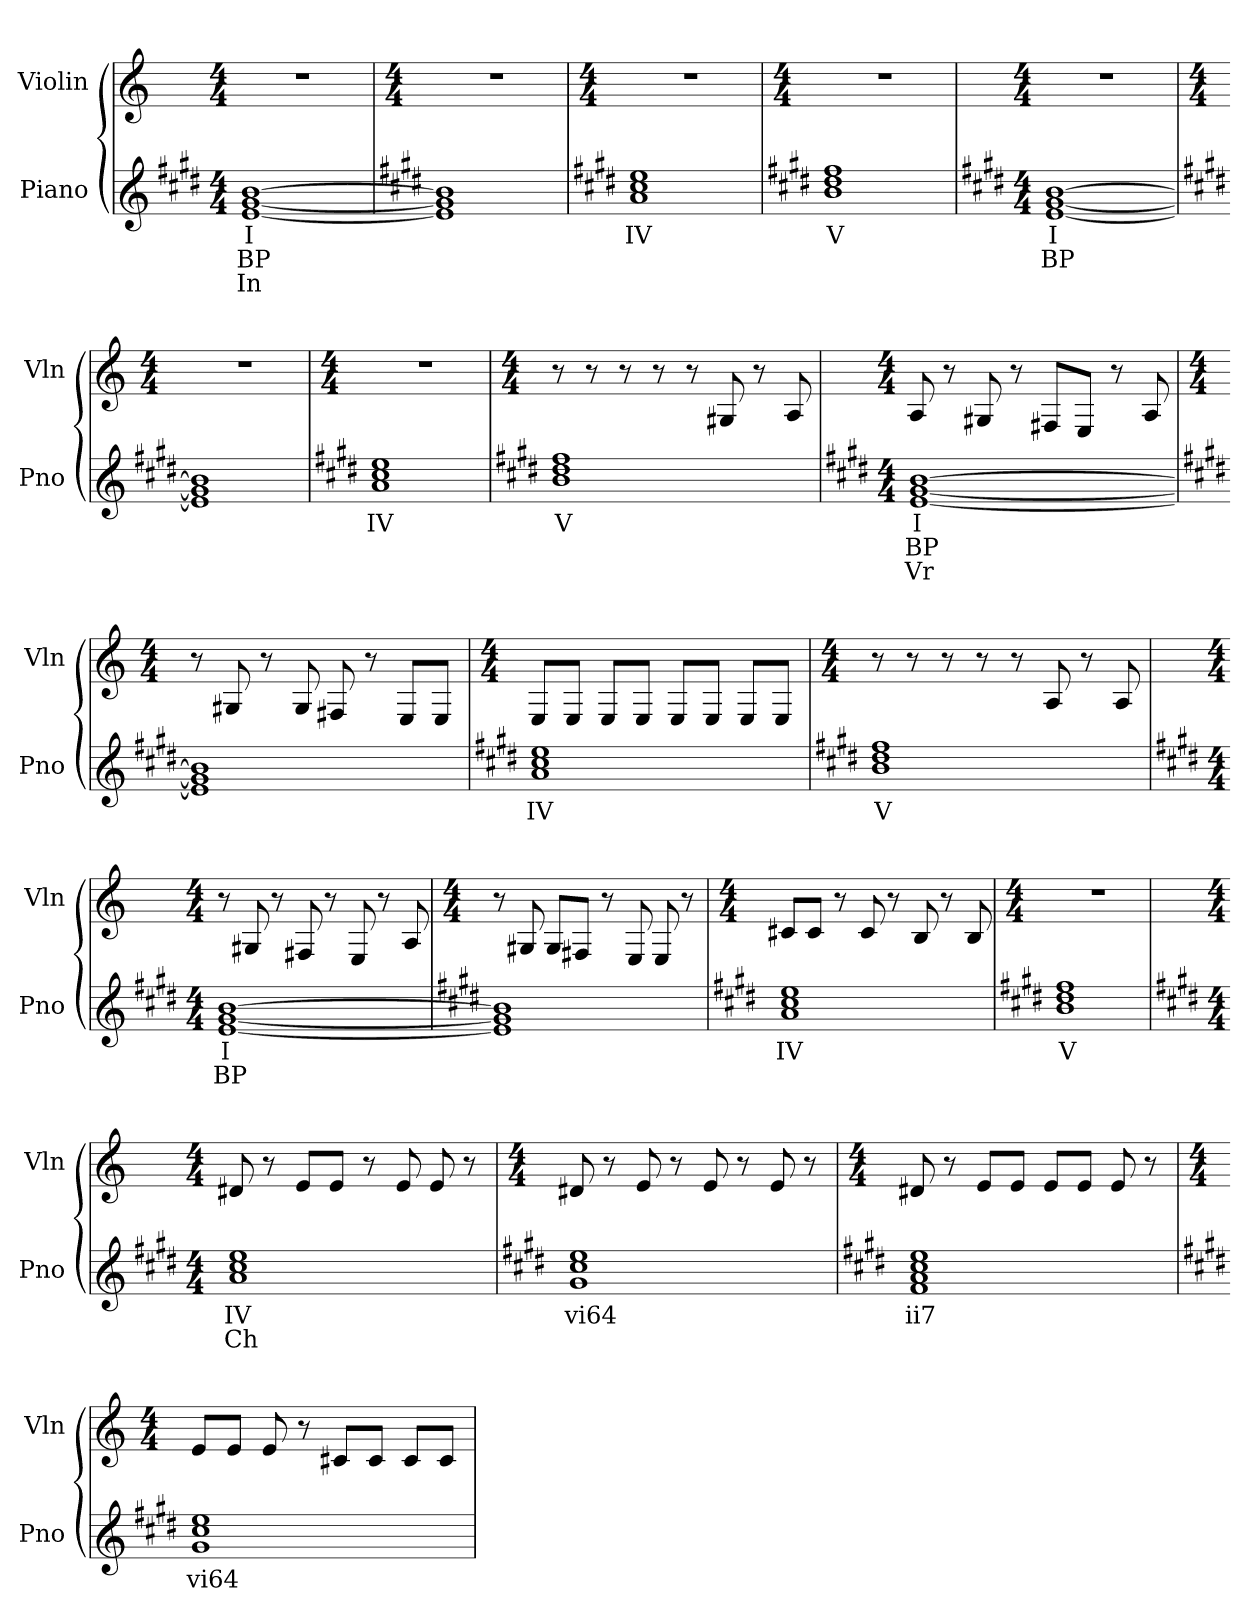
**kern	**text	**text	**text	**kern
*part2	*part2	*part2	*part2	*part1
*staff2	*staff2	*staff2	*staff2	*staff1
*I"Piano	*	*	*	*I"Violin
*I'Pno	*	*	*	*I'Vln
*k[f#c#g#d#]	*	*	*	*
*E:	*	*	*	*
*M4/4	*	*	*	*M4/4
=	=	=	=	=
[1e [1g# [1b	I	BP	In	1r
=	=	=	=	=
*k[f#c#g#d#]	*	*	*	*
*E:	*	*	*	*
*	*	*	*	*M4/4
1e] 1g#] 1b]	.	.	.	1r
=	=	=	=	=
*k[f#c#g#d#]	*	*	*	*
*E:	*	*	*	*
*	*	*	*	*M4/4
1a 1cc# 1ee	IV	.	.	1r
=	=	=	=	=
*k[f#c#g#d#]	*	*	*	*
*E:	*	*	*	*
*	*	*	*	*M4/4
1b 1dd# 1ff#	V	.	.	1r
=	=	=	=	=
*k[f#c#g#d#]	*	*	*	*
*E:	*	*	*	*
*M4/4	*	*	*	*M4/4
[1e [1g# [1b	I	BP	.	1r
=	=	=	=	=
*k[f#c#g#d#]	*	*	*	*
*E:	*	*	*	*
*	*	*	*	*M4/4
1e] 1g#] 1b]	.	.	.	1r
=	=	=	=	=
*k[f#c#g#d#]	*	*	*	*
*E:	*	*	*	*
*	*	*	*	*M4/4
1a 1cc# 1ee	IV	.	.	1r
=	=	=	=	=
*k[f#c#g#d#]	*	*	*	*
*E:	*	*	*	*
*	*	*	*	*M4/4
1b 1dd# 1ff#	V	.	.	8r
.	.	.	.	8r
.	.	.	.	8r
.	.	.	.	8r
.	.	.	.	8r
.	.	.	.	8G#X
.	.	.	.	8r
.	.	.	.	8A
=	=	=	=	=
*k[f#c#g#d#]	*	*	*	*
*E:	*	*	*	*
*M4/4	*	*	*	*M4/4
[1e [1g# [1b	I	BP	Vr	8A
.	.	.	.	8r
.	.	.	.	8G#X
.	.	.	.	8r
.	.	.	.	8F#XL
.	.	.	.	8EJ
.	.	.	.	8r
.	.	.	.	8A
=	=	=	=	=
*k[f#c#g#d#]	*	*	*	*
*E:	*	*	*	*
*	*	*	*	*M4/4
1e] 1g#] 1b]	.	.	.	8r
.	.	.	.	8G#X
.	.	.	.	8r
.	.	.	.	8G#
.	.	.	.	8F#X
.	.	.	.	8r
.	.	.	.	8EL
.	.	.	.	8EJ
=	=	=	=	=
*k[f#c#g#d#]	*	*	*	*
*E:	*	*	*	*
*	*	*	*	*M4/4
1a 1cc# 1ee	IV	.	.	8EL
.	.	.	.	8EJ
.	.	.	.	8EL
.	.	.	.	8EJ
.	.	.	.	8EL
.	.	.	.	8EJ
.	.	.	.	8EL
.	.	.	.	8EJ
=	=	=	=	=
*k[f#c#g#d#]	*	*	*	*
*E:	*	*	*	*
*	*	*	*	*M4/4
1b 1dd# 1ff#	V	.	.	8r
.	.	.	.	8r
.	.	.	.	8r
.	.	.	.	8r
.	.	.	.	8r
.	.	.	.	8A
.	.	.	.	8r
.	.	.	.	8A
=	=	=	=	=
*k[f#c#g#d#]	*	*	*	*
*E:	*	*	*	*
*M4/4	*	*	*	*M4/4
[1e [1g# [1b	I	BP	.	8r
.	.	.	.	8G#X
.	.	.	.	8r
.	.	.	.	8F#X
.	.	.	.	8r
.	.	.	.	8E
.	.	.	.	8r
.	.	.	.	8A
=	=	=	=	=
*k[f#c#g#d#]	*	*	*	*
*E:	*	*	*	*
*	*	*	*	*M4/4
1e] 1g#] 1b]	.	.	.	8r
.	.	.	.	8G#X
.	.	.	.	8G#L
.	.	.	.	8F#XJ
.	.	.	.	8r
.	.	.	.	8E
.	.	.	.	8E
.	.	.	.	8r
=	=	=	=	=
*k[f#c#g#d#]	*	*	*	*
*E:	*	*	*	*
*	*	*	*	*M4/4
1a 1cc# 1ee	IV	.	.	8c#XL
.	.	.	.	8c#J
.	.	.	.	8r
.	.	.	.	8c#
.	.	.	.	8r
.	.	.	.	8B
.	.	.	.	8r
.	.	.	.	8B
=	=	=	=	=
*k[f#c#g#d#]	*	*	*	*
*E:	*	*	*	*
*	*	*	*	*M4/4
1b 1dd# 1ff#	V	.	.	1r
=	=	=	=	=
*k[f#c#g#d#]	*	*	*	*
*E:	*	*	*	*
*M4/4	*	*	*	*M4/4
1a 1cc# 1ee	IV	Ch	.	8d#X
.	.	.	.	8r
.	.	.	.	8eL
.	.	.	.	8eJ
.	.	.	.	8r
.	.	.	.	8e
.	.	.	.	8e
.	.	.	.	8r
=	=	=	=	=
*k[f#c#g#d#]	*	*	*	*
*E:	*	*	*	*
*	*	*	*	*M4/4
1g# 1cc# 1ee	vi64	.	.	8d#X
.	.	.	.	8r
.	.	.	.	8e
.	.	.	.	8r
.	.	.	.	8e
.	.	.	.	8r
.	.	.	.	8e
.	.	.	.	8r
=	=	=	=	=
*k[f#c#g#d#]	*	*	*	*
*E:	*	*	*	*
*	*	*	*	*M4/4
1f# 1a 1cc# 1ee	ii7	.	.	8d#X
.	.	.	.	8r
.	.	.	.	8eL
.	.	.	.	8eJ
.	.	.	.	8eL
.	.	.	.	8eJ
.	.	.	.	8e
.	.	.	.	8r
=	=	=	=	=
*k[f#c#g#d#]	*	*	*	*
*E:	*	*	*	*
*	*	*	*	*M4/4
1g# 1cc# 1ee	vi64	.	.	8eL
.	.	.	.	8eJ
.	.	.	.	8e
.	.	.	.	8r
.	.	.	.	8c#XL
.	.	.	.	8c#J
.	.	.	.	8c#L
.	.	.	.	8c#J
=	=	=	=	=
*-	*-	*-	*-	*-
